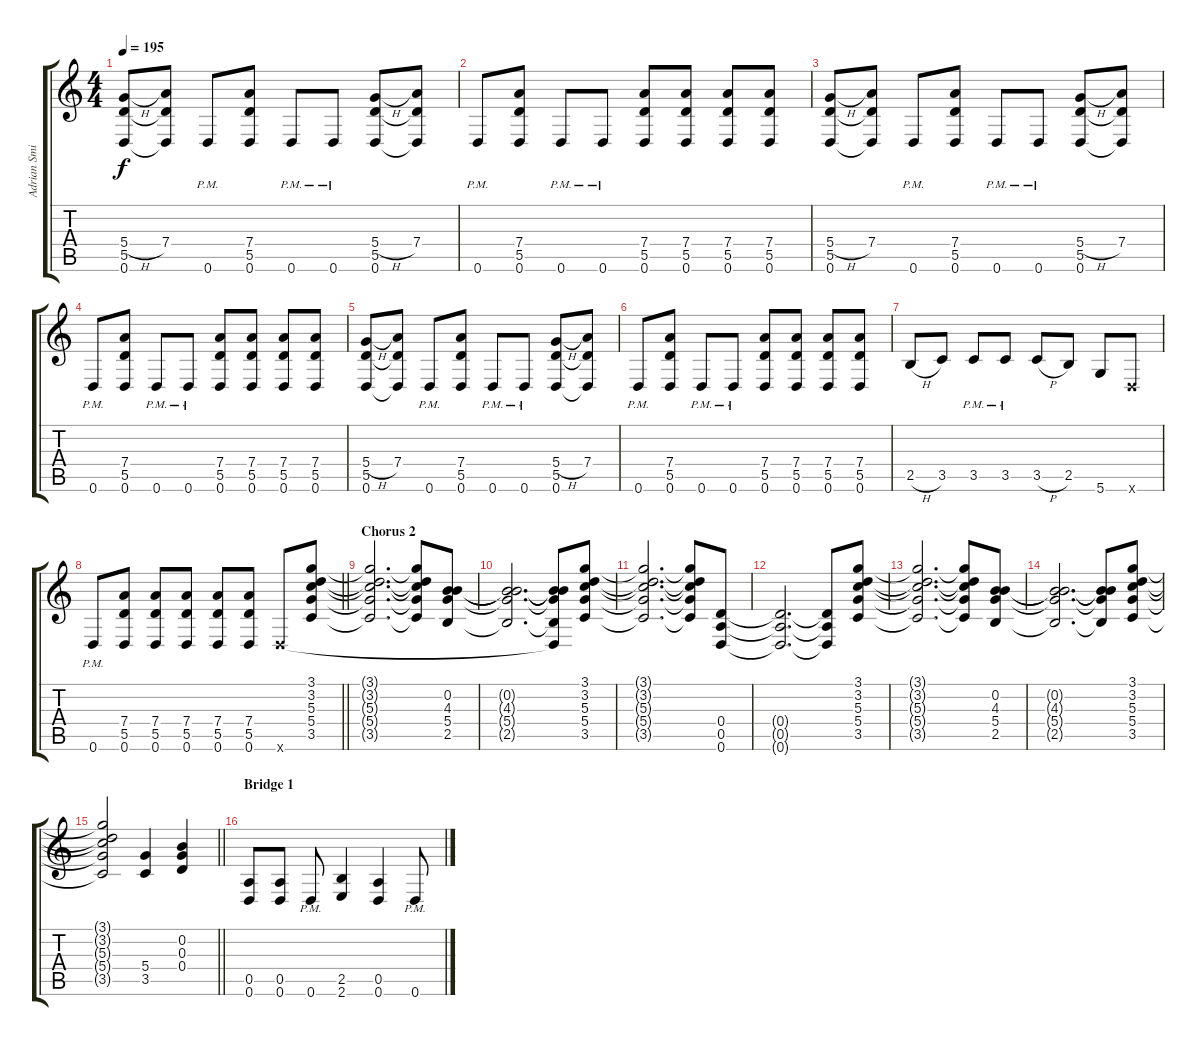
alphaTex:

\track ("Adrian Smith" "Adrian Smi") {instrument overdrivenguitar}
\staff {score tabs}
\tuning (E4 B3 G3 D3 A2 D2) {hide}
\ts (4 4)
\tempo 195
\clef g2
\ks c
(5.4{h} 5.5 0.6).8{dy f} (7.4 5.5{t} 0.6{t}).8 0.6{pm}.8 (7.4 5.5 0.6).8 0.6{pm}.8 0.6{pm}.8 (5.4{h} 5.5 0.6).8 (7.4 5.5{t} 0.6{t}).8 |
0.6{pm}.8 (7.4 5.5 0.6).8 0.6{pm}.8 0.6{pm}.8 (7.4 5.5 0.6).8 (7.4 5.5 0.6).8 (7.4 5.5 0.6).8 (7.4 5.5 0.6).8 |
(5.4{h} 5.5 0.6).8 (7.4 5.5{t} 0.6{t}).8 0.6{pm}.8 (7.4 5.5 0.6).8 0.6{pm}.8 0.6{pm}.8 (5.4{h} 5.5 0.6).8 (7.4 5.5{t} 0.6{t}).8 |
0.6{pm}.8 (7.4 5.5 0.6).8 0.6{pm}.8 0.6{pm}.8 (7.4 5.5 0.6).8 (7.4 5.5 0.6).8 (7.4 5.5 0.6).8 (7.4 5.5 0.6).8 |
(5.4{h} 5.5 0.6).8 (7.4 5.5{t} 0.6{t}).8 0.6{pm}.8 (7.4 5.5 0.6).8 0.6{pm}.8 0.6{pm}.8 (5.4{h} 5.5 0.6).8 (7.4 5.5{t} 0.6{t}).8 |
0.6{pm}.8 (7.4 5.5 0.6).8 0.6{pm}.8 0.6{pm}.8 (7.4 5.5 0.6).8 (7.4 5.5 0.6).8 (7.4 5.5 0.6).8 (7.4 5.5 0.6).8 |
2.5{h}.8 3.5.8 3.5{pm}.8 3.5{pm}.8 3.5{h}.8 2.5.8 5.6.8 0.6{x}.8 |
\barLineRight lightlight
0.6{pm}.8 (7.4 5.5 0.6).8 (7.4 5.5 0.6).8 (7.4 5.5 0.6).8 (7.4 5.5 0.6).8 (7.4 5.5 0.6).8 0.6{x}.8 (3.1 3.2 5.3 5.4 3.5).8 |
\section ("" "Chorus 2")
(3.1{t} 3.2{t} 5.3{t} 5.4{t} 3.5{t}).2{d} (3.1{t} 3.2{t} 5.3{t} 5.4{t} 3.5{t}).8 (0.2 4.3 5.4 2.5).8 |
(0.2{t} 4.3{t} 5.4{t} 2.5{t}).2{d} (0.2{t} 4.3{t} 5.4{t} 2.5{t} 0.6{t}).8 (3.1 3.2 5.3 5.4 3.5).8 |
(3.1{t} 3.2{t} 5.3{t} 5.4{t} 3.5{t}).2{d} (3.1{t} 3.2{t} 5.3{t} 5.4{t} 3.5{t}).8 (0.4 0.5 0.6).8 |
(0.4{t} 0.5{t} 0.6{t}).2{d} (0.4{t} 0.5{t} 0.6{t}).8 (3.1 3.2 5.3 5.4 3.5).8 |
(3.1{t} 3.2{t} 5.3{t} 5.4{t} 3.5{t}).2{d} (3.1{t} 3.2{t} 5.3{t} 5.4{t} 3.5{t}).8 (0.2 4.3 5.4 2.5).8 |
(0.2{t} 4.3{t} 5.4{t} 2.5{t}).2{d} (0.2{t} 4.3{t} 5.4{t} 2.5{t}).8 (3.1 3.2 5.3 5.4 3.5).8 |
\barLineRight lightlight
(3.1{t} 3.2{t} 5.3{t} 5.4{t} 3.5{t}).2 (5.4 3.5).4 (0.2 0.3 0.4).4 |
\section ("" "Bridge 1")
(0.5 0.6).8 (0.5 0.6).8 0.6{pm}.8 (2.5 2.6).4 (0.5 0.6).4 0.6{pm}.8
